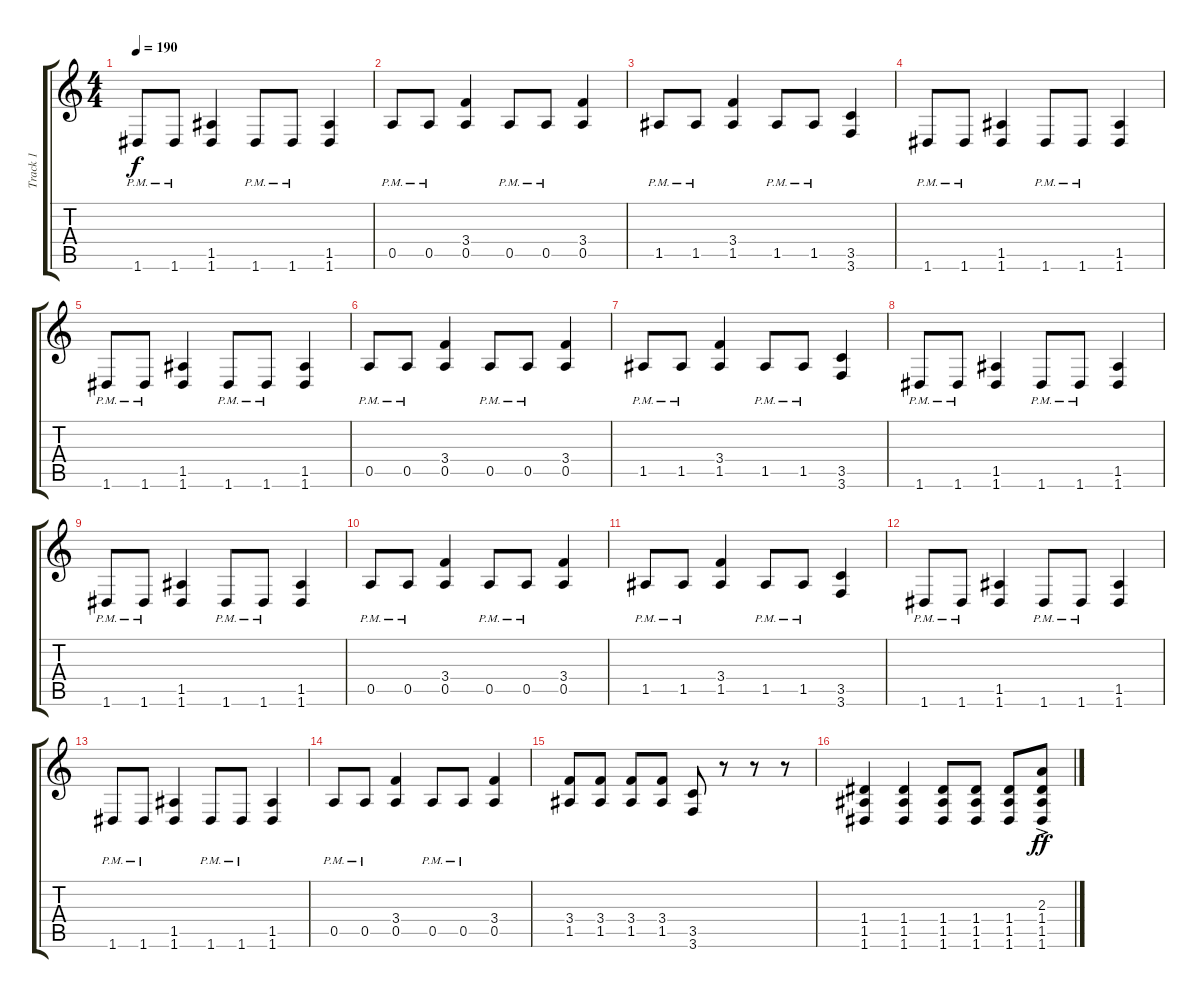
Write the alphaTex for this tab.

\track ("Track 1" "Track 1") {instrument overdrivenguitar}
\staff {score tabs}
\tuning (E4 B3 G3 D3 A2 D2) {hide}
\ts (4 4)
\tempo 190
\clef g2
\ks c
1.6{pm}.8{dy f} 1.6{pm}.8 (1.5 1.6).4 1.6{pm}.8 1.6{pm}.8 (1.5 1.6).4 |
0.5{pm}.8 0.5{pm}.8 (3.4 0.5).4 0.5{pm}.8 0.5{pm}.8 (3.4 0.5).4 |
1.5{pm}.8 1.5{pm}.8 (3.4 1.5).4 1.5{pm}.8 1.5{pm}.8 (3.5 3.6).4 |
1.6{pm}.8 1.6{pm}.8 (1.5 1.6).4 1.6{pm}.8 1.6{pm}.8 (1.5 1.6).4 |
1.6{pm}.8 1.6{pm}.8 (1.5 1.6).4 1.6{pm}.8 1.6{pm}.8 (1.5 1.6).4 |
0.5{pm}.8 0.5{pm}.8 (3.4 0.5).4 0.5{pm}.8 0.5{pm}.8 (3.4 0.5).4 |
1.5{pm}.8 1.5{pm}.8 (3.4 1.5).4 1.5{pm}.8 1.5{pm}.8 (3.5 3.6).4 |
1.6{pm}.8 1.6{pm}.8 (1.5 1.6).4 1.6{pm}.8 1.6{pm}.8 (1.5 1.6).4 |
1.6{pm}.8 1.6{pm}.8 (1.5 1.6).4 1.6{pm}.8 1.6{pm}.8 (1.5 1.6).4 |
0.5{pm}.8 0.5{pm}.8 (3.4 0.5).4 0.5{pm}.8 0.5{pm}.8 (3.4 0.5).4 |
1.5{pm}.8 1.5{pm}.8 (3.4 1.5).4 1.5{pm}.8 1.5{pm}.8 (3.5 3.6).4 |
1.6{pm}.8 1.6{pm}.8 (1.5 1.6).4 1.6{pm}.8 1.6{pm}.8 (1.5 1.6).4 |
1.6{pm}.8 1.6{pm}.8 (1.5 1.6).4 1.6{pm}.8 1.6{pm}.8 (1.5 1.6).4 |
0.5{pm}.8 0.5{pm}.8 (3.4 0.5).4 0.5{pm}.8 0.5{pm}.8 (3.4 0.5).4 |
(3.4 1.5).8 (3.4 1.5).8 (3.4 1.5).8 (3.4 1.5).8 (3.5 3.6).8 r.8 r.8 r.8 |
(1.4 1.5 1.6).4 (1.4 1.5 1.6).4 (1.4 1.5 1.6).8 (1.4 1.5 1.6).8 (1.4 1.5 1.6).8 (2.3{ac} 1.4 1.5 1.6).8{dy ff}
